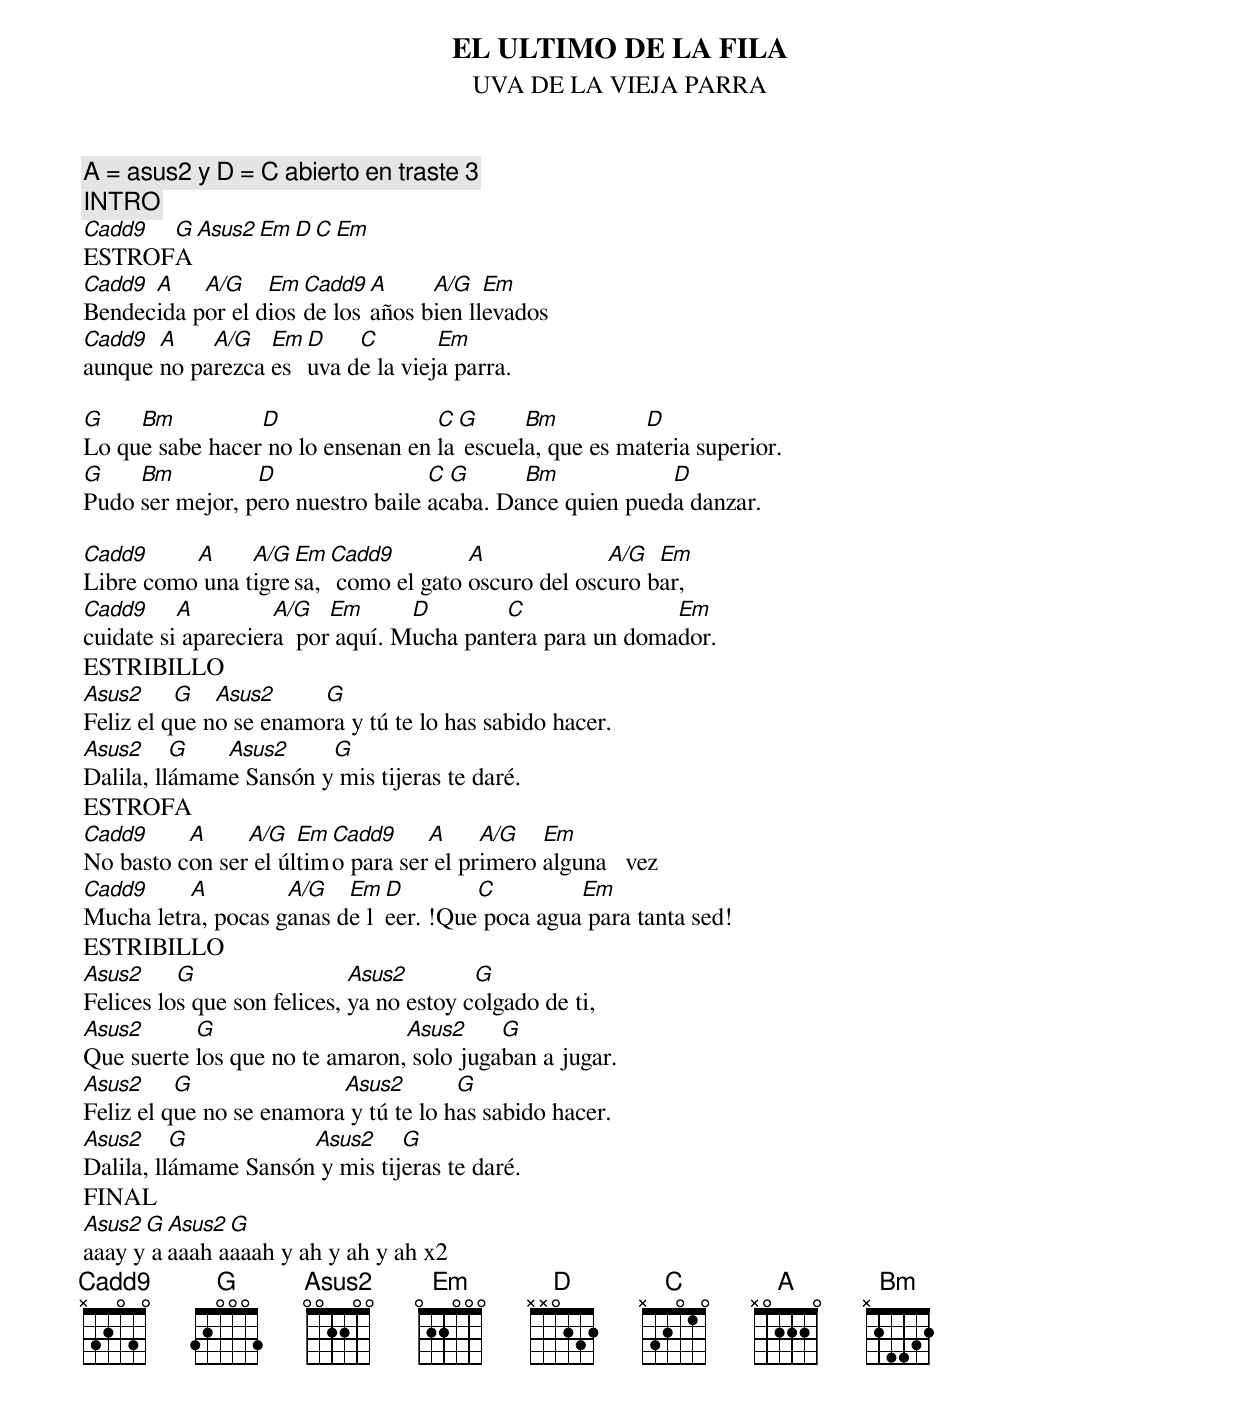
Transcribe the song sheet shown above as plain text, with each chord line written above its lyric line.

EL ULTIMO DE LA FILA
UVA DE LA VIEJA PARRA
A = asus2 y D = C abierto en traste 3
INTRO
Cadd9 G Asus2 Em D C Em
ESTROFA
Cadd9 A    A/G    Em  Cadd9  A     A/G   Em
Bendecida por el dios de los años bien llevados
Cadd9  A    A/G   Em D    C        Em
aunque no parezca es uva de la vieja parra.

G    Bm          D                 C G      Bm          D
Lo que sabe hacer no lo ensenan en la escuela, que es materia superior.
G    Bm          D                 C G      Bm            D
Pudo ser mejor, pero nuestro baile acaba. Dance quien pueda danzar.

Cadd9     A     A/G Em Cadd9         A             A/G  Em
Libre como una tigresa, como el gato oscuro del oscuro bar,
Cadd9     A         A/G   Em      D        C               Em
cuidate si apareciera  por aquí. Mucha pantera para un domador.
ESTRIBILLO
Asus2     G   Asus2     G
Feliz el que no se enamora y tú te lo has sabido hacer.
Asus2     G   Asus2     G
Dalila, llámame Sansón y mis tijeras te daré.
ESTROFA
Cadd9     A     A/G   Em Cadd9     A     A/G   Em
No basto con ser el último para ser el primero alguna   vez
Cadd9     A         A/G   Em D        C         Em
Mucha letra, pocas ganas de leer. !Que poca agua para tanta sed!
ESTRIBILLO
Asus2     G                  Asus2        G
Felices los que son felices, ya no estoy colgado de ti,
Asus2      G                    Asus2     G
Que suerte los que no te amaron, solo jugaban a jugar.
Asus2     G               Asus2        G
Feliz el que no se enamora y tú te lo has sabido hacer.
Asus2     G           Asus2     G
Dalila, llámame Sansón y mis tijeras te daré.
FINAL
Asus2 G Asus2 G
aaay y aaaah aaaah y ah y ah y ah x2
